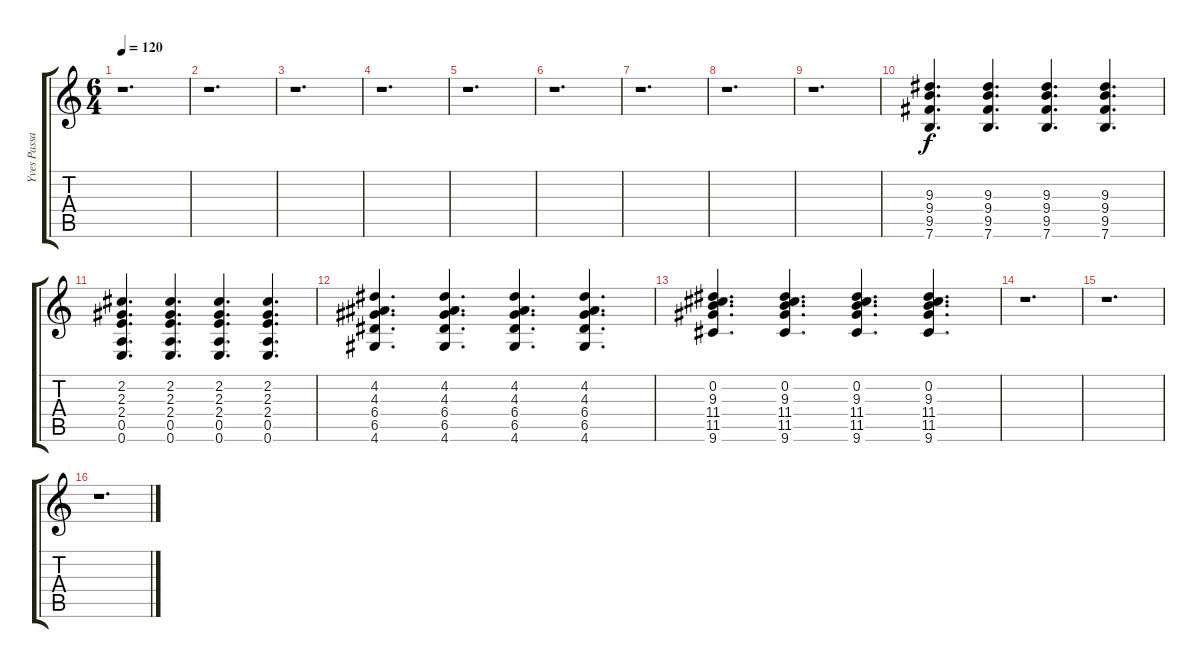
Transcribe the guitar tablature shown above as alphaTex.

\track ("Yves Passarell" "Yves Passa") {instrument acousticguitarsteel}
\staff {score tabs}
\tuning (E4 B3 Gb3 D3 A2 E2) {hide}
\ts (6 4)
\tempo 120
\clef g2
\ks c
r.1{d dy f} |
r.1{d} |
r.1{d} |
r.1{d} |
r.1{d} |
r.1{d} |
r.1{d} |
r.1{d} |
r.1{d} |
(9.3 9.4 9.5 7.6).4{d} (9.3 9.4 9.5 7.6).4{d} (9.3 9.4 9.5 7.6).4{d} (9.3 9.4 9.5 7.6).4{d} |
(2.2 2.3 2.4 0.5 0.6).4{d} (2.2 2.3 2.4 0.5 0.6).4{d} (2.2 2.3 2.4 0.5 0.6).4{d} (2.2 2.3 2.4 0.5 0.6).4{d} |
(4.2 4.3 6.4 6.5 4.6).4{d} (4.2 4.3 6.4 6.5 4.6).4{d} (4.2 4.3 6.4 6.5 4.6).4{d} (4.2 4.3 6.4 6.5 4.6).4{d} |
(0.2 9.3 11.4 11.5 9.6).4{d} (0.2 9.3 11.4 11.5 9.6).4{d} (0.2 9.3 11.4 11.5 9.6).4{d} (0.2 9.3 11.4 11.5 9.6).4{d} |
r.1{d} |
r.1{d} |
r.1{d}
